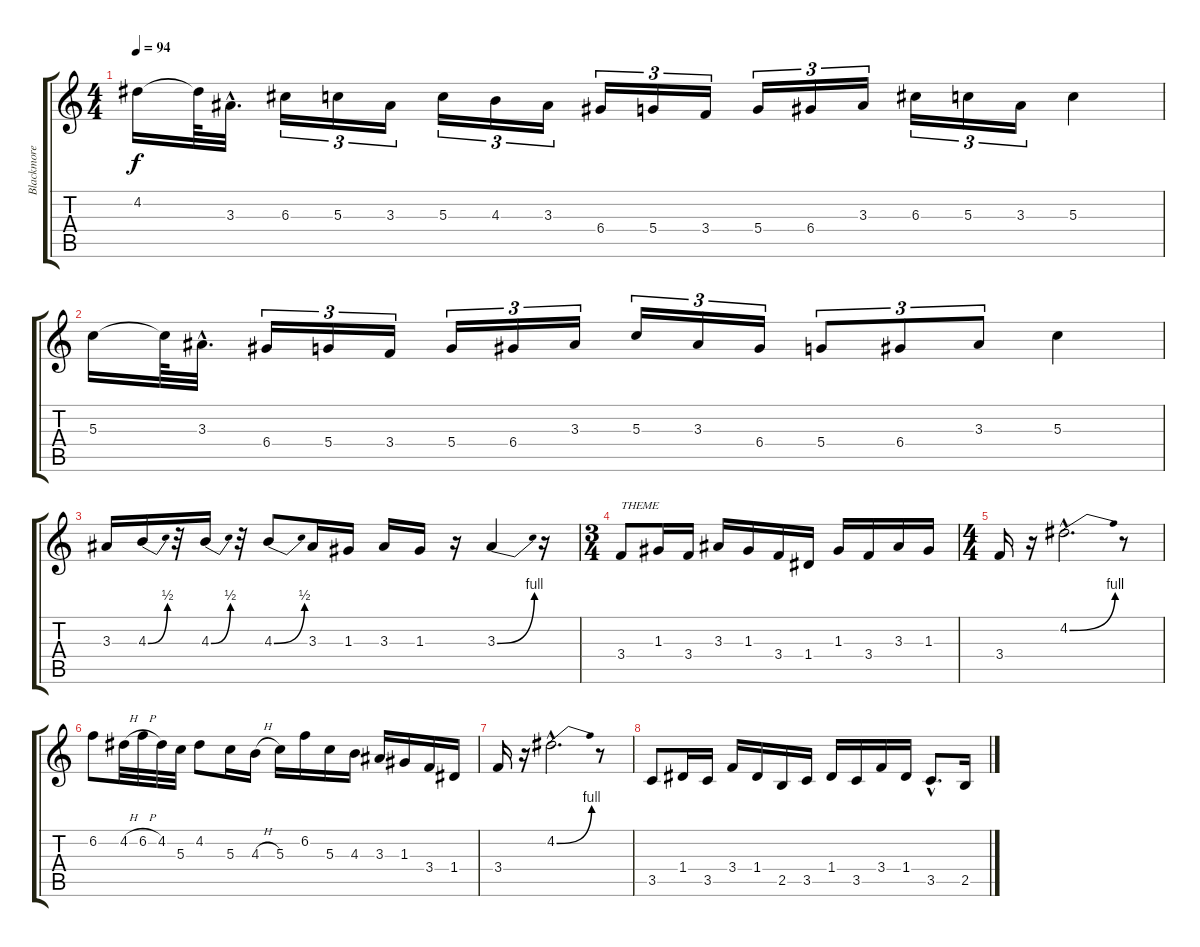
\track ("Blackmore Solo" "Blackmore ") {instrument overdrivenguitar}
\staff {score tabs}
\tuning (E4 B3 G3 D3 A2 E2) {hide}
\ts (4 4)
\tempo 94
\clef g2
\ks c
4.2.16{dy f} 4.2{t}.64 3.3{hac}.32{d} 6.3.16{tu (3 2)} 5.3.16{tu (3 2)} 3.3.16{tu (3 2)} 5.3.16{tu (3 2)} 4.3.16{tu (3 2)} 3.3.16{tu (3 2)} 6.4.16{tu (3 2)} 5.4.16{tu (3 2)} 3.4.16{tu (3 2)} 5.4.16{tu (3 2)} 6.4.16{tu (3 2)} 3.3.16{tu (3 2)} 6.3.16{tu (3 2)} 5.3.16{tu (3 2)} 3.3.16{tu (3 2)} 5.3.4 |
5.3.16 5.3{t}.64 3.3{hac}.32{d} 6.4.16{tu (3 2)} 5.4.16{tu (3 2)} 3.4.16{tu (3 2)} 5.4.16{tu (3 2)} 6.4.16{tu (3 2)} 3.3.16{tu (3 2)} 5.3.16{tu (3 2)} 3.3.16{tu (3 2)} 6.4.16{tu (3 2)} 5.4.8{tu (3 2)} 6.4.8{tu (3 2)} 3.3.8{tu (3 2)} 5.3.4 |
3.3.16 4.3{be (bend 0 0 60 2)}.16 r.32 4.3{be (bend 0 0 60 2)}.16 r.32 4.3{be (bend 0 0 60 2)}.8 3.3.16 1.3.16 3.3.16 1.3.16 r.16 3.3{be (bend 0 0 60 4)}.4 r.16 |
\ts (3 4)
3.4.8{txt "THEME"} 1.3.16 3.4.16 3.3.16 1.3.16 3.4.16 1.4.16 1.3.16 3.4.16 3.3.16 1.3.16 |
\ts (4 4)
3.4.16 r.16 4.2{be (bend 0 0 60 4) hac}.2{d} r.8 |
6.2.8 4.2{h}.32 6.2{h}.32 4.2.32 5.3.32 4.2.8 5.3.16 4.3{h}.16 5.3.16 6.2.16 5.3.16 4.3.16 3.3.16 1.3.16 3.4.16 1.4.16 |
3.4.16 r.16 4.2{be (bend 0 0 60 4) hac}.2{d} r.8 |
3.5.8 1.4.16 3.5.16 3.4.16 1.4.16 2.5.16 3.5.16 1.4.16 3.5.16 3.4.16 1.4.16 3.5{hac}.8{d} 2.5{ss}.16
